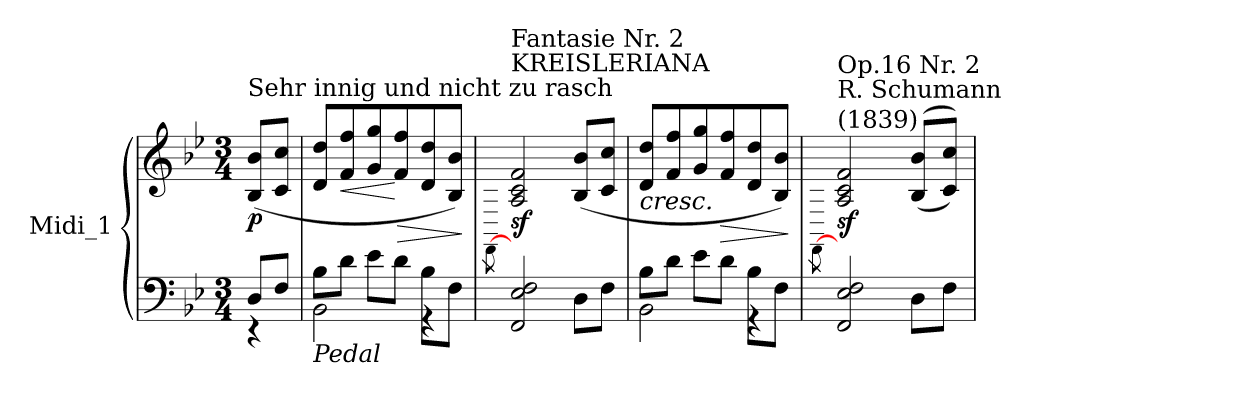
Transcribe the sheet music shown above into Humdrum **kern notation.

**kern	**kern	**dynam
*part1	*part1	*part1
*staff2	*staff1	*staff1/2
*I"Midi_1	*	*
*clefF4	*clefG2	*
*k[b-e-]	*k[b-e-]	*
*B-:	*B-:	*
*M3/4	*M3/4	*
=1	=1	=1
*^	*	*
!	!	!LO:TX:a:t=Sehr innig und nicht zu rasch	!
!	!	!	!LO:DY:b
8D/L	4r	(>8B-/ 8b-/L	p
8F/J	.	8c/ 8cc/J	.
=2	=2	=2	=2
!LO:TX:b:i:t=Pedal	!	!	!
8B-\L	2BB-\	8d/ 8dd/L	.
!	!	!	!LO:HP:b
8d\J	.	8f/ 8ff/	<
8e-\L	.	8g/ 8gg/	.
!	!	!	!LO:HP:n=1:b
8d\J	.	8f/ 8ff/	[ >
8B-\L	4r	8d/ 8dd/	.
8F\J	.	8B-/ 8b-/J)	.
*v	*v	*	*
.	.	]
=3	=3	=3
*	*^	*
.	.	[8qFF\	.
*^	*	*	*
!	!	!LO:TX:a:t=KREISLERIANA	!	!
!	!	!LO:TX:a:t=Fantasie Nr. 2	!	!
!	!	!	!	!LO:DY:b
2FF/ 2E-/ 2F/	2ryy	2A/ 2c/ 2f/	2.ryy	sf
8D\L	4ryy	(>8B-/ 8b-/L	.	.
8F\J	.	8c/ 8cc/J	.	.
*	*	*v	*v	*
=4	=4	=4	=4
!	!	!	!LO:HP:b
8B-\L	2BB-\	8d/ 8dd/L	<
8d\J	.	8f/ 8ff/	.
8e-\L	.	8g/ 8gg/	.
!	!	!	!LO:HP:b
8d\J	.	8f/ 8ff/	>
8B-\L	4r	8d/ 8dd/	[
8F\J	.	8B-/ 8b-/J)	.
*v	*v	*	*
.	.	]
=5	=5	=5
*	*^	*
.	.	[8qFF\	.
*^	*	*	*
!	!	!LO:TX:a:t=R. Schumann	!	!
!	!	!LO:TX:a:t=Op.16 Nr. 2	!	!
!	!	!LO:TX:a:t=(1839)	!	!
!	!	!	!	!LO:DY:b
2FF/ 2E-/ 2F/	2ryy	2A/ 2c/ 2f/	2.ryy	sf
8D\L	4ryy	((>8B-/ 8b-/L	.	.
8F\J	.	8c/ 8cc/J))	.	.
*v	*v	*	*	*
*	*v	*v	*
=	=	=
*-	*-	*-
